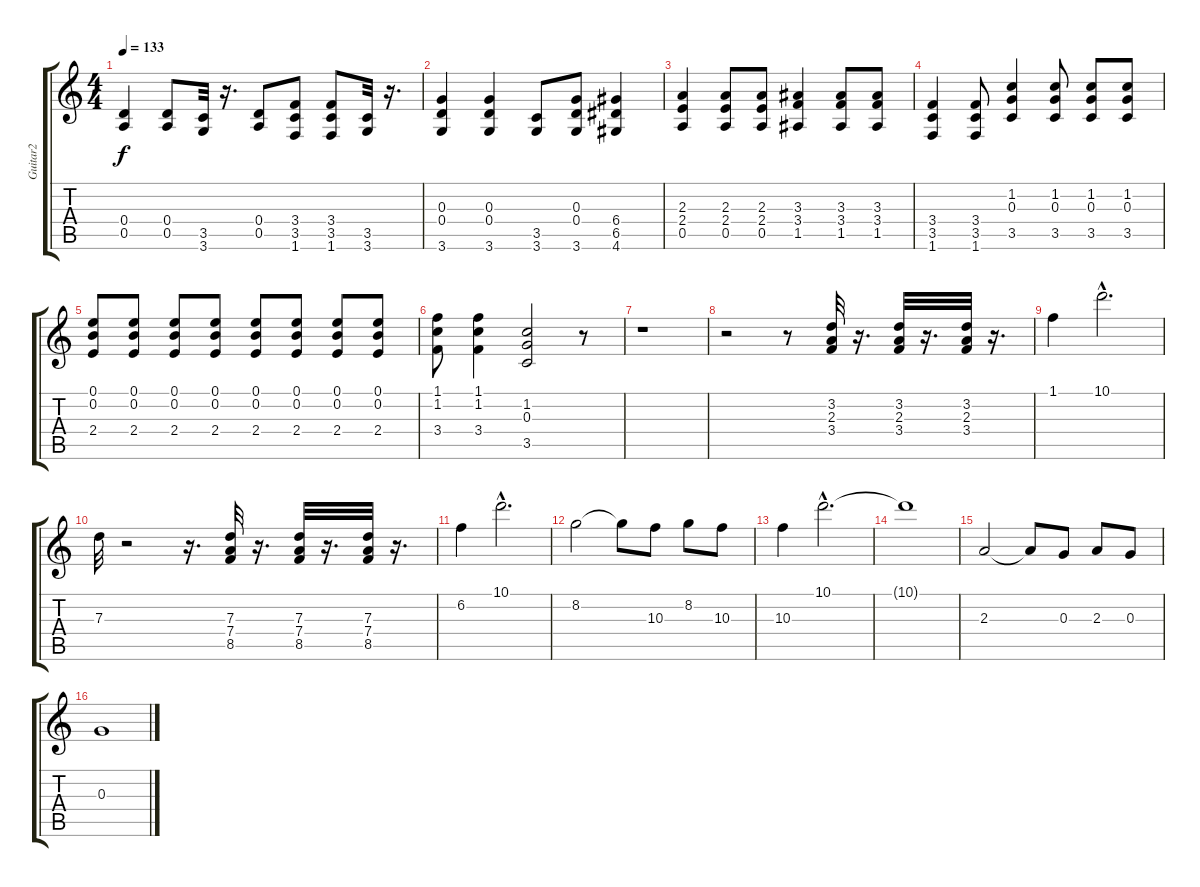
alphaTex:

\track ("Guitar2" "Guitar2") {instrument distortionguitar}
\staff {score tabs}
\tuning (E4 B3 G3 D3 A2 E2) {hide}
\ts (4 4)
\tempo 133
\clef g2
\ks c
(0.4 0.5).4{dy f} (0.4 0.5).8 (3.5 3.6).32 r.16{d} (0.4 0.5).8 (3.4 3.5 1.6).8 (3.4 3.5 1.6).8 (3.5 3.6).32 r.16{d} |
(0.3 0.4 3.6).4 (0.3 0.4 3.6).4 (3.5 3.6).8 (0.3 0.4 3.6).8 (6.4 6.5 4.6).4 |
(2.3 2.4 0.5).4 (2.3 2.4 0.5).8 (2.3 2.4 0.5).8 (3.3 3.4 1.5).4 (3.3 3.4 1.5).8 (3.3 3.4 1.5).8 |
(3.4 3.5 1.6).4 (3.4 3.5 1.6).8 (1.2 0.3 3.5).4 (1.2 0.3 3.5).8 (1.2 0.3 3.5).8 (1.2 0.3 3.5).8 |
(0.1 0.2 2.4).8 (0.1 0.2 2.4).8 (0.1 0.2 2.4).8 (0.1 0.2 2.4).8 (0.1 0.2 2.4).8 (0.1 0.2 2.4).8 (0.1 0.2 2.4).8 (0.1 0.2 2.4).8 |
(1.1 1.2 3.4).8 (1.1 1.2 3.4).4 (1.2 0.3 3.5).2 r.8 |
r.1 |
r.2 r.8 (3.2 2.3 3.4).32 r.16{d} (3.2 2.3 3.4).32 r.16{d} (3.2 2.3 3.4).32 r.16{d} |
1.1.4 10.1{hac}.2{d} |
7.3.32 r.2 r.16{d} (7.3 7.4 8.5).32 r.16{d} (7.3 7.4 8.5).32 r.16{d} (7.3 7.4 8.5).32 r.16{d} |
6.2.4 10.1{hac}.2{d} |
8.2.2 8.2{t}.8 10.3.8 8.2.8 10.3.8 |
10.3.4 10.1{hac}.2{d} |
10.1{t}.1 |
2.3.2 2.3{t}.8 0.3.8 2.3.8 0.3.8 |
0.3.1
